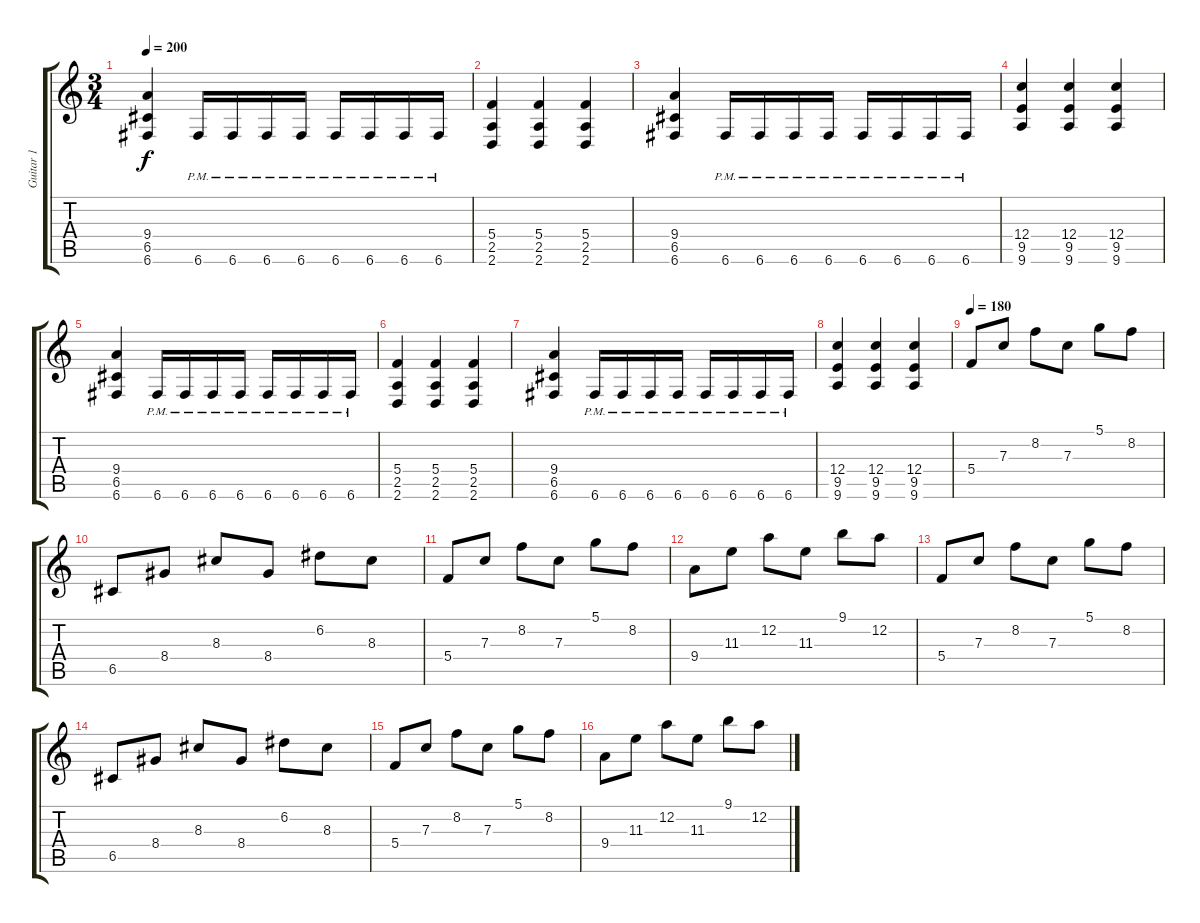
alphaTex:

\track ("Guitar 1" "Guitar 1") {instrument distortionguitar}
\staff {score tabs}
\tuning (D4 A3 F3 C3 G2 C2) {hide}
\ts (3 4)
\tempo 200
\clef g2
\ks c
(9.4 6.5 6.6).4{dy f} 6.6{pm}.16 6.6{pm}.16 6.6{pm}.16 6.6{pm}.16 6.6{pm}.16 6.6{pm}.16 6.6{pm}.16 6.6{pm}.16 |
(5.4 2.5 2.6).4 (5.4 2.5 2.6).4 (5.4 2.5 2.6).4 |
(9.4 6.5 6.6).4 6.6{pm}.16 6.6{pm}.16 6.6{pm}.16 6.6{pm}.16 6.6{pm}.16 6.6{pm}.16 6.6{pm}.16 6.6{pm}.16 |
(12.4 9.5 9.6).4 (12.4 9.5 9.6).4 (12.4 9.5 9.6).4 |
(9.4 6.5 6.6).4 6.6{pm}.16 6.6{pm}.16 6.6{pm}.16 6.6{pm}.16 6.6{pm}.16 6.6{pm}.16 6.6{pm}.16 6.6{pm}.16 |
(5.4 2.5 2.6).4 (5.4 2.5 2.6).4 (5.4 2.5 2.6).4 |
(9.4 6.5 6.6).4 6.6{pm}.16 6.6{pm}.16 6.6{pm}.16 6.6{pm}.16 6.6{pm}.16 6.6{pm}.16 6.6{pm}.16 6.6{pm}.16 |
(12.4 9.5 9.6).4 (12.4 9.5 9.6).4 (12.4 9.5 9.6).4 |
\tempo 180
5.4.8{instrument electricguitarmuted} 7.3.8 8.2.8 7.3.8 5.1.8 8.2.8 |
6.5.8 8.4.8 8.3.8 8.4.8 6.2.8 8.3.8 |
5.4.8 7.3.8 8.2.8 7.3.8 5.1.8 8.2.8 |
9.4.8 11.3.8 12.2.8 11.3.8 9.1.8 12.2.8 |
5.4.8 7.3.8 8.2.8 7.3.8 5.1.8 8.2.8 |
6.5.8 8.4.8 8.3.8 8.4.8 6.2.8 8.3.8 |
5.4.8 7.3.8 8.2.8 7.3.8 5.1.8 8.2.8 |
9.4.8 11.3.8 12.2.8 11.3.8 9.1.8 12.2.8
